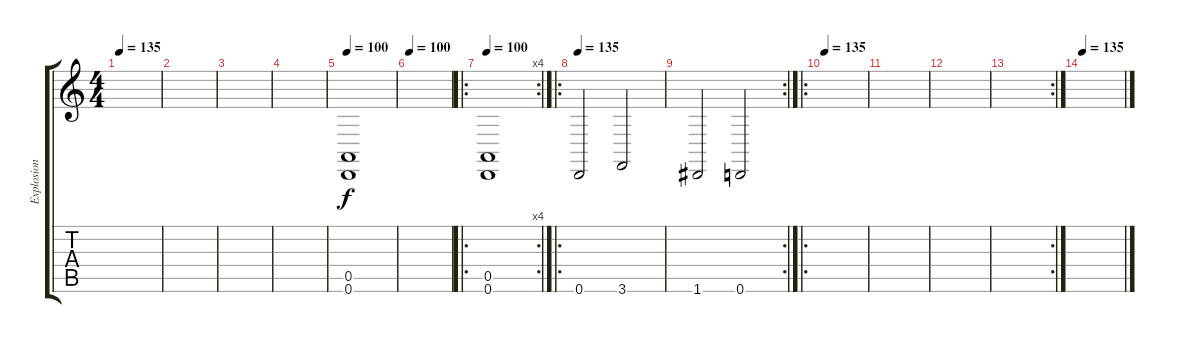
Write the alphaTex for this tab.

\track ("Explosion" "Explosion") {instrument gunshot}
\staff {score tabs}
\tuning (E4 B3 G3 D3 A2 D2) {hide}
\ts (4 4)
\tempo 135
\clef g2
\ks c
|
|
|
|
\tempo 100
(0.5 0.6).1 |
\tempo 100
|
\ro
\rc 4
\tempo 100
(0.5 0.6).1 |
\ro
\tempo 110
\tempo 135
0.6.2 3.6.2 |
\rc 2
1.6.2 0.6.2 |
\ro
\tempo 135
|
|
|
\rc 2
|
\tempo 135
